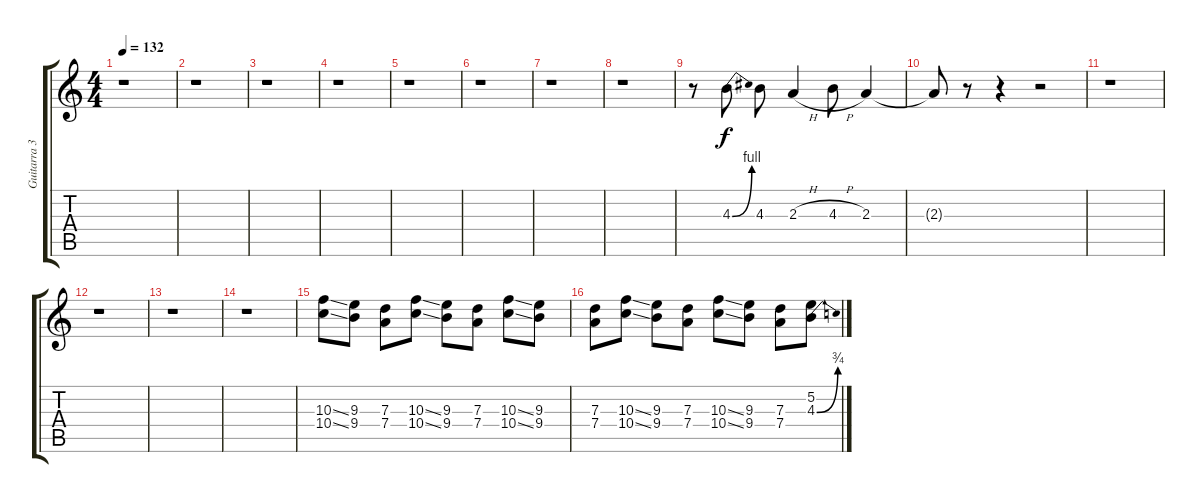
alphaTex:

\track ("Guitarra 3" "Guitarra 3") {instrument distortionguitar}
\staff {score tabs}
\tuning (E4 B3 G3 D3 A2 E2) {hide}
\ts (4 4)
\tempo 132
\clef g2
\ks c
r.1{dy f} |
r.1 |
r.1 |
r.1 |
r.1 |
r.1 |
r.1 |
r.1 |
r.8 4.3{be (bend 0 0 60 4)}.8 4.3.8 2.3{h}.4 4.3{h}.8 2.3.4 |
2.3{t}.8 r.8 r.4 r.2 |
r.1 |
r.1 |
r.1 |
r.1 |
(10.3{ss} 10.4{ss}).8 (9.3 9.4).8 (7.3 7.4).8 (10.3{ss} 10.4{ss}).8 (9.3 9.4).8 (7.3 7.4).8 (10.3{ss} 10.4{ss}).8 (9.3 9.4).8 |
(7.3 7.4).8 (10.3{ss} 10.4{ss}).8 (9.3 9.4).8 (7.3 7.4).8 (10.3{ss} 10.4{ss}).8 (9.3 9.4).8 (7.3 7.4).8 (5.2 4.3{be (bend 0 0 60 3)}).8
